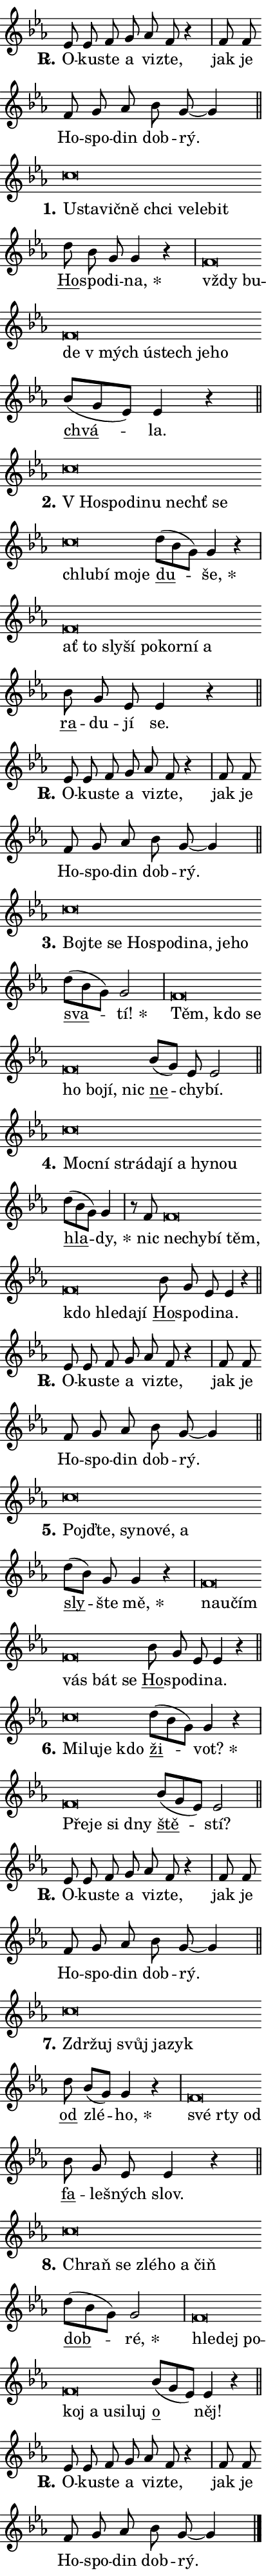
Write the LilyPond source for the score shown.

\version "2.24.0"
\header { tagline = "" }
\paper {
  indent = 0\cm
  top-margin = 0\cm
  right-margin = 0.13\cm % to fit lyric hyphens
  bottom-margin = 0\cm
  left-margin = 0\cm
  paper-width = 7\cm
  page-breaking = #ly:one-page-breaking
  system-system-spacing.basic-distance = #11
  score-system-spacing.basic-distance = #11
  ragged-last = ##f
}


%% Author: Thomas Morley
%% https://lists.gnu.org/archive/html/lilypond-user/2020-05/msg00002.html
#(define (line-position grob)
"Returns position of @var[grob} in current system:
   @code{'start}, if at first time-step
   @code{'end}, if at last time-step
   @code{'middle} otherwise
"
  (let* ((col (ly:item-get-column grob))
         (ln (ly:grob-object col 'left-neighbor))
         (rn (ly:grob-object col 'right-neighbor))
         (col-to-check-left (if (ly:grob? ln) ln col))
         (col-to-check-right (if (ly:grob? rn) rn col))
         (break-dir-left
           (and
             (ly:grob-property col-to-check-left 'non-musical #f)
             (ly:item-break-dir col-to-check-left)))
         (break-dir-right
           (and
             (ly:grob-property col-to-check-right 'non-musical #f)
             (ly:item-break-dir col-to-check-right))))
        (cond ((eqv? 1 break-dir-left) 'start)
              ((eqv? -1 break-dir-right) 'end)
              (else 'middle))))

#(define (tranparent-at-line-position vctor)
  (lambda (grob)
  "Relying on @code{line-position} select the relevant enry from @var{vctor}.
Used to determine transparency,"
    (case (line-position grob)
      ((end) (not (vector-ref vctor 0)))
      ((middle) (not (vector-ref vctor 1)))
      ((start) (not (vector-ref vctor 2))))))

noteHeadBreakVisibility =
#(define-music-function (break-visibility)(vector?)
"Makes @code{NoteHead}s transparent relying on @var{break-visibility}"
#{
  \override NoteHead.transparent =
    #(tranparent-at-line-position break-visibility)
#})

#(define delete-ledgers-for-transparent-note-heads
  (lambda (grob)
    "Reads whether a @code{NoteHead} is transparent.
If so this @code{NoteHead} is removed from @code{'note-heads} from
@var{grob}, which is supposed to be @code{LedgerLineSpanner}.
As a result ledgers are not printed for this @code{NoteHead}"
    (let* ((nhds-array (ly:grob-object grob 'note-heads))
           (nhds-list
             (if (ly:grob-array? nhds-array)
                 (ly:grob-array->list nhds-array)
                 '()))
           ;; Relies on the transparent-property being done before
           ;; Staff.LedgerLineSpanner.after-line-breaking is executed.
           ;; This is fragile ...
           (to-keep
             (remove
               (lambda (nhd)
                 (ly:grob-property nhd 'transparent #f))
               nhds-list)))
      ;; TODO find a better method to iterate over grob-arrays, similiar
      ;; to filter/remove etc for lists
      ;; For now rebuilt from scratch
      (set! (ly:grob-object grob 'note-heads)  '())
      (for-each
        (lambda (nhd)
          (ly:pointer-group-interface::add-grob grob 'note-heads nhd))
        to-keep))))

squashNotes = {
  \override NoteHead.X-extent = #'(-0.2 . 0.2)
  \override NoteHead.Y-extent = #'(-0.75 . 0)
  \override NoteHead.stencil =
    #(lambda (grob)
       (let ((pos (ly:grob-property grob 'staff-position)))
         (begin
           (if (< pos -7) (display "ERROR: Lower brevis then expected\n") (display "OK: Expected brevis position\n"))
           (if (<= pos -6) ly:text-interface::print ly:note-head::print))))
}
unSquashNotes = {
  \revert NoteHead.X-extent
  \revert NoteHead.Y-extent
  \revert NoteHead.stencil
}

hideNotes = \noteHeadBreakVisibility #begin-of-line-visible
unHideNotes = \noteHeadBreakVisibility #all-visible

% work-around for resetting accidentals
% https://lilypond.org/doc/v2.23/Documentation/notation/displaying-rhythms#unmetered-music
cadenzaMeasure = {
  \cadenzaOff
  \partial 1024 s1024
  \cadenzaOn
}

#(define-markup-command (accent layout props text) (markup?)
  "Underline accented syllable"
  (interpret-markup layout props
    #{\markup \override #'(offset . 4.3) \underline { #text }#}))

responsum = \markup \concat {
  "R" \hspace #-1.05 \path #0.1 #'((moveto 0 0.07) (lineto 0.9 0.8)) \hspace #0.05 "."
}

spaceSize = #0.6828661417322834 % exact space size for TeX Gyre Schola

\layout {
  \context {
    \Staff
    \remove "Time_signature_engraver"
    \override LedgerLineSpanner.after-line-breaking = #delete-ledgers-for-transparent-note-heads
  }
  \context {
    \Lyrics {
      \override LyricSpace.minimum-distance = \spaceSize
      \override LyricText.font-name = #"TeX Gyre Schola"
      \override LyricText.font-size = 1
      \override StanzaNumber.font-name = #"TeX Gyre Schola Bold"
      \override StanzaNumber.font-size = 1
    }
  }
  \context {
    \Score 
    \override NoteHead.text =
      #(lambda (grob) 
        (let ((pos (ly:grob-property grob 'staff-position)))
          #{\markup {
            \combine
              \halign #-0.55 \raise #(if (= pos -6) 0 0.5) \override #'(thickness . 2) \draw-line #'(3.2 . 0)
              \musicglyph "noteheads.sM1"
          }#}))
  }
}

% magnetic-lyrics.ily
%
%   written by
%     Jean Abou Samra <jean@abou-samra.fr>
%     Werner Lemberg <wl@gnu.org>
%
%   adapted by
%     Jiri Hon <jiri.hon@gmail.com>
%
% Version 2022-Apr-15

% https://www.mail-archive.com/lilypond-user@gnu.org/msg149350.html

#(define (Left_hyphen_pointer_engraver context)
   "Collect syllable-hyphen-syllable occurrences in lyrics and store
them in properties.  This engraver only looks to the left.  For
example, if the lyrics input is @code{foo -- bar}, it does the
following.

@itemize @bullet
@item
Set the @code{text} property of the @code{LyricHyphen} grob between
@q{foo} and @q{bar} to @code{foo}.

@item
Set the @code{left-hyphen} property of the @code{LyricText} grob with
text @q{foo} to the @code{LyricHyphen} grob between @q{foo} and
@q{bar}.
@end itemize

Use this auxiliary engraver in combination with the
@code{lyric-@/text::@/apply-@/magnetic-@/offset!} hook."
   (let ((hyphen #f)
         (text #f))
     (make-engraver
      (acknowledgers
       ((lyric-syllable-interface engraver grob source-engraver)
        (set! text grob)))
      (end-acknowledgers
       ((lyric-hyphen-interface engraver grob source-engraver)
        ;(when (not (grob::has-interface grob 'lyric-space-interface))
          (set! hyphen grob)));)
      ((stop-translation-timestep engraver)
       (when (and text hyphen)
         (ly:grob-set-object! text 'left-hyphen hyphen))
       (set! text #f)
       (set! hyphen #f)))))

#(define (lyric-text::apply-magnetic-offset! grob)
   "If the space between two syllables is less than the value in
property @code{LyricText@/.details@/.squash-threshold}, move the right
syllable to the left so that it gets concatenated with the left
syllable.

Use this function as a hook for
@code{LyricText@/.after-@/line-@/breaking} if the
@code{Left_@/hyphen_@/pointer_@/engraver} is active."
   (let ((hyphen (ly:grob-object grob 'left-hyphen #f)))
     (when hyphen
       (let ((left-text (ly:spanner-bound hyphen LEFT)))
         (when (grob::has-interface left-text 'lyric-syllable-interface)
           (let* ((common (ly:grob-common-refpoint grob left-text X))
                  (this-x-ext (ly:grob-extent grob common X))
                  (left-x-ext
                   (begin
                     ;; Trigger magnetism for left-text.
                     (ly:grob-property left-text 'after-line-breaking)
                     (ly:grob-extent left-text common X)))
                  ;; `delta` is the gap width between two syllables.
                  (delta (- (interval-start this-x-ext)
                            (interval-end left-x-ext)))
                  (details (ly:grob-property grob 'details))
                  (threshold (assoc-get 'squash-threshold details 0.2)))
             (when (< delta threshold)
               (let* (;; We have to manipulate the input text so that
                      ;; ligatures crossing syllable boundaries are not
                      ;; disabled.  For languages based on the Latin
                      ;; script this is essentially a beautification.
                      ;; However, for non-Western scripts it can be a
                      ;; necessity.
                      (lt (ly:grob-property left-text 'text))
                      (rt (ly:grob-property grob 'text))
                      (is-space (grob::has-interface hyphen 'lyric-space-interface))
                      (space (if is-space " " ""))
                      (extra-delta (if is-space spaceSize 0))
                      ;; Append new syllable.
                      (ltrt-space (if (and (string? lt) (string? rt))
                                (string-append lt space rt)
                                (make-concat-markup (list lt space rt))))
                      ;; Right-align `ltrt` to the right side.
                      (ltrt-space-markup (grob-interpret-markup
                               grob
                               (make-translate-markup
                                (cons (interval-length this-x-ext) 0)
                                (make-right-align-markup ltrt-space)))))
                 (begin
                   ;; Don't print `left-text`.
                   (ly:grob-set-property! left-text 'stencil #f)
                   ;; Set text and stencil (which holds all collected
                   ;; syllables so far) and shift it to the left.
                   (ly:grob-set-property! grob 'text ltrt-space)
                   (ly:grob-set-property! grob 'stencil ltrt-space-markup)
                   (ly:grob-translate-axis! grob (- (- delta extra-delta)) X))))))))))


#(define (lyric-hyphen::displace-bounds-first grob)
   ;; Make very sure this callback isn't triggered too early.
   (let ((left (ly:spanner-bound grob LEFT))
         (right (ly:spanner-bound grob RIGHT)))
     (ly:grob-property left 'after-line-breaking)
     (ly:grob-property right 'after-line-breaking)
     (ly:lyric-hyphen::print grob)))

squashThreshold = #0.4

\layout {
  \context {
    \Lyrics
    \consists #Left_hyphen_pointer_engraver
    \override LyricText.after-line-breaking =
      #lyric-text::apply-magnetic-offset!
    \override LyricHyphen.stencil = #lyric-hyphen::displace-bounds-first
    \override LyricText.details.squash-threshold = \squashThreshold
    \override LyricHyphen.minimum-distance = 0
    \override LyricHyphen.minimum-length = \squashThreshold
  }
}

squashText = \override LyricText.details.squash-threshold = 9999
unSquashText = \override LyricText.details.squash-threshold = \squashThreshold

leftText = \override LyricText.self-alignment-X = #LEFT
unLeftText = \revert LyricText.self-alignment-X

starOffset = #(lambda (grob) 
                (let ((x_offset (ly:self-alignment-interface::aligned-on-x-parent grob)))
                  (if (= x_offset 0) 0 (+ x_offset 1.2))))

star = #(define-music-function (syllable)(string?)
"Append star separator at the end of a syllable"
#{
  \once \override LyricText.X-offset = #starOffset
  \lyricmode { \markup {
    #syllable
    \override #'((font-name . "TeX Gyre Schola Bold")) \hspace #0.2 \lower #0.65 \larger "*"
  } }
#})

starAccent = #(define-music-function (syllable)(string?)
"Append star separator at the end of a syllable and make accent"
#{
  \once \override LyricText.X-offset = #starOffset
  \lyricmode { \markup {
    \accent #syllable
    \override #'((font-name . "TeX Gyre Schola Bold")) \hspace #0.2 \lower #0.65 \larger "*"
  } }
#})

breath = #(define-music-function (syllable)(string?)
"Append breathing indicator at the end of a syllable"
#{
  \lyricmode { \markup { #syllable "+" } }
#})

optionalBreath = #(define-music-function (syllable)(string?)
"Append optional breathing indicator at the end of a syllable"
#{
  \lyricmode { \markup { #syllable "(+)" } }
#})


\score {
    <<
        \new Voice = "melody" { \cadenzaOn \key es \major \relative { es'8 es f g as f r4 \cadenzaMeasure \bar "|" f8 f \bar "" f g as \bar "" bes g~ g4 \cadenzaMeasure \bar "||" \break } }
        \new Lyrics \lyricsto "melody" { \lyricmode { \set stanza = \responsum
O -- ku -- ste a vi -- zte, jak je Ho -- spo -- din dob -- rý. } }
    >>
    \layout {}
}

\score {
    <<
        \new Voice = "melody" { \cadenzaOn \key es \major \relative { \squashNotes c''\breve*1/16 \hideNotes \breve*1/16 \bar "" \breve*1/16 \bar "" \breve*1/16 \bar "" \breve*1/16 \bar "" \breve*1/16 \bar "" \breve*1/16 \breve*1/16 \bar "" \unHideNotes \unSquashNotes \bar "" d8 bes g g4 r \cadenzaMeasure \bar "|" \squashNotes f\breve*1/16 \hideNotes \breve*1/16 \bar "" \breve*1/16 \bar "" \breve*1/16 \bar "" \breve*1/16 \bar "" \breve*1/16 \bar "" \breve*1/16 \breve*1/16 \bar "" \unHideNotes \unSquashNotes \bar "" bes8[( g es)] es4 r \cadenzaMeasure \bar "||" \break } }
        \new Lyrics \lyricsto "melody" { \lyricmode { \set stanza = "1."
\leftText U -- \squashText sta -- vič -- ně chci ve -- le -- bit \unLeftText \unSquashText \markup \accent Ho -- spo -- di -- \star na, \leftText vždy \squashText bu -- de "v mých" ú -- stech je -- ho \unLeftText \unSquashText \markup \accent chvá -- la. } }
    >>
    \layout {}
}

\score {
    <<
        \new Voice = "melody" { \cadenzaOn \key es \major \relative { \squashNotes c''\breve*1/16 \hideNotes \breve*1/16 \bar "" \breve*1/16 \bar "" \breve*1/16 \bar "" \breve*1/16 \bar "" \breve*1/16 \bar "" \breve*1/16 \bar "" \breve*1/16 \bar "" \breve*1/16 \breve*1/16 \bar "" \unHideNotes \unSquashNotes \bar "" d8[( bes g)] g4 r \cadenzaMeasure \bar "|" \squashNotes f\breve*1/16 \hideNotes \breve*1/16 \bar "" \breve*1/16 \bar "" \breve*1/16 \bar "" \breve*1/16 \bar "" \breve*1/16 \bar "" \breve*1/16 \breve*1/16 \bar "" \unHideNotes \unSquashNotes \bar "" bes8 g es es4 r \cadenzaMeasure \bar "||" \break } }
        \new Lyrics \lyricsto "melody" { \lyricmode { \set stanza = "2."
\leftText "V Ho" -- \squashText spo -- di -- nu nechť se chlu -- bí mo -- je \unLeftText \unSquashText \markup \accent du -- \star še, \leftText ať \squashText to sly -- ší po -- kor -- ní a \unLeftText \unSquashText \markup \accent ra -- du -- jí se. } }
    >>
    \layout {}
}

\score {
    <<
        \new Voice = "melody" { \cadenzaOn \key es \major \relative { es'8 es f g as f r4 \cadenzaMeasure \bar "|" f8 f \bar "" f g as \bar "" bes g~ g4 \cadenzaMeasure \bar "||" \break } }
        \new Lyrics \lyricsto "melody" { \lyricmode { \set stanza = \responsum
O -- ku -- ste a vi -- zte, jak je Ho -- spo -- din dob -- rý. } }
    >>
    \layout {}
}

\score {
    <<
        \new Voice = "melody" { \cadenzaOn \key es \major \relative { \squashNotes c''\breve*1/16 \hideNotes \breve*1/16 \bar "" \breve*1/16 \bar "" \breve*1/16 \bar "" \breve*1/16 \bar "" \breve*1/16 \bar "" \breve*1/16 \bar "" \breve*1/16 \breve*1/16 \bar "" \unHideNotes \unSquashNotes \bar "" d8[( bes g)] g2 \cadenzaMeasure \bar "|" \squashNotes f\breve*1/16 \hideNotes \breve*1/16 \bar "" \breve*1/16 \bar "" \breve*1/16 \bar "" \breve*1/16 \bar "" \breve*1/16 \breve*1/16 \bar "" \unHideNotes \unSquashNotes \bar "" bes8[( g)] es es2 \cadenzaMeasure \bar "||" \break } }
        \new Lyrics \lyricsto "melody" { \lyricmode { \set stanza = "3."
\leftText Boj -- \squashText te se Ho -- spo -- di -- na, je -- ho \unLeftText \unSquashText \markup \accent sva -- \star tí! \leftText Těm, \squashText kdo se ho bo -- jí, nic \unLeftText \unSquashText \markup \accent ne -- chy -- bí. } }
    >>
    \layout {}
}

\score {
    <<
        \new Voice = "melody" { \cadenzaOn \key es \major \relative { \squashNotes c''\breve*1/16 \hideNotes \breve*1/16 \bar "" \breve*1/16 \bar "" \breve*1/16 \bar "" \breve*1/16 \bar "" \breve*1/16 \bar "" \breve*1/16 \breve*1/16 \bar "" \unHideNotes \unSquashNotes \bar "" d8[( bes g)] g4 \cadenzaMeasure \bar "|" r8 f8 \squashNotes f\breve*1/16 \hideNotes \breve*1/16 \bar "" \breve*1/16 \bar "" \breve*1/16 \bar "" \breve*1/16 \bar "" \breve*1/16 \bar "" \breve*1/16 \breve*1/16 \bar "" \unHideNotes \unSquashNotes \bar "" bes8 g es es4 r \cadenzaMeasure \bar "||" \break } }
        \new Lyrics \lyricsto "melody" { \lyricmode { \set stanza = "4."
\leftText Moc -- \squashText ní strá -- da -- jí a hy -- nou \unLeftText \unSquashText \markup \accent hla -- \star dy, nic \leftText ne -- \squashText chy -- bí těm, kdo hle -- da -- jí \unLeftText \unSquashText \markup \accent Ho -- spo -- di -- na. } }
    >>
    \layout {}
}

\score {
    <<
        \new Voice = "melody" { \cadenzaOn \key es \major \relative { es'8 es f g as f r4 \cadenzaMeasure \bar "|" f8 f \bar "" f g as \bar "" bes g~ g4 \cadenzaMeasure \bar "||" \break } }
        \new Lyrics \lyricsto "melody" { \lyricmode { \set stanza = \responsum
O -- ku -- ste a vi -- zte, jak je Ho -- spo -- din dob -- rý. } }
    >>
    \layout {}
}

\score {
    <<
        \new Voice = "melody" { \cadenzaOn \key es \major \relative { \squashNotes c''\breve*1/16 \hideNotes \breve*1/16 \bar "" \breve*1/16 \bar "" \breve*1/16 \bar "" \breve*1/16 \breve*1/16 \bar "" \unHideNotes \unSquashNotes \bar "" d8[( bes)] g g4 r \cadenzaMeasure \bar "|" \squashNotes f\breve*1/16 \hideNotes \breve*1/16 \bar "" \breve*1/16 \bar "" \breve*1/16 \bar "" \breve*1/16 \breve*1/16 \bar "" \unHideNotes \unSquashNotes \bar "" bes8 g es es4 r \cadenzaMeasure \bar "||" \break } }
        \new Lyrics \lyricsto "melody" { \lyricmode { \set stanza = "5."
\leftText Pojď -- \squashText te, sy -- no -- vé, a \unLeftText \unSquashText \markup \accent sly -- šte \star mě, \leftText na -- \squashText u -- čím vás bát se \unLeftText \unSquashText \markup \accent Ho -- spo -- di -- na. } }
    >>
    \layout {}
}

\score {
    <<
        \new Voice = "melody" { \cadenzaOn \key es \major \relative { \squashNotes c''\breve*1/16 \hideNotes \breve*1/16 \bar "" \breve*1/16 \breve*1/16 \bar "" \unHideNotes \unSquashNotes \bar "" d8[( bes g)] g4 r \cadenzaMeasure \bar "|" \squashNotes f\breve*1/16 \hideNotes \breve*1/16 \bar "" \breve*1/16 \breve*1/16 \bar "" \unHideNotes \unSquashNotes \bar "" bes8[( g es)] es2 \cadenzaMeasure \bar "||" \break } }
        \new Lyrics \lyricsto "melody" { \lyricmode { \set stanza = "6."
\leftText Mi -- \squashText lu -- je kdo \unLeftText \unSquashText \markup \accent ži -- \star vot? \leftText Pře -- \squashText je si dny \unLeftText \unSquashText \markup \accent ště -- stí? } }
    >>
    \layout {}
}

\score {
    <<
        \new Voice = "melody" { \cadenzaOn \key es \major \relative { es'8 es f g as f r4 \cadenzaMeasure \bar "|" f8 f \bar "" f g as \bar "" bes g~ g4 \cadenzaMeasure \bar "||" \break } }
        \new Lyrics \lyricsto "melody" { \lyricmode { \set stanza = \responsum
O -- ku -- ste a vi -- zte, jak je Ho -- spo -- din dob -- rý. } }
    >>
    \layout {}
}

\score {
    <<
        \new Voice = "melody" { \cadenzaOn \key es \major \relative { \squashNotes c''\breve*1/16 \hideNotes \breve*1/16 \bar "" \breve*1/16 \bar "" \breve*1/16 \breve*1/16 \bar "" \unHideNotes \unSquashNotes \bar "" d8 bes[( g)] g4 r \cadenzaMeasure \bar "|" \squashNotes f\breve*1/16 \hideNotes \breve*1/16 \breve*1/16 \bar "" \unHideNotes \unSquashNotes \bar "" bes8 g es es4 r \cadenzaMeasure \bar "||" \break } }
        \new Lyrics \lyricsto "melody" { \lyricmode { \set stanza = "7."
\leftText Zdr -- \squashText žuj svůj ja -- zyk \unLeftText \unSquashText \markup \accent od zlé -- \star ho, \leftText své \squashText rty od \unLeftText \unSquashText \markup \accent fa -- le -- šných slov. } }
    >>
    \layout {}
}

\score {
    <<
        \new Voice = "melody" { \cadenzaOn \key es \major \relative { \squashNotes c''\breve*1/16 \hideNotes \breve*1/16 \bar "" \breve*1/16 \bar "" \breve*1/16 \bar "" \breve*1/16 \breve*1/16 \bar "" \unHideNotes \unSquashNotes \bar "" d8[( bes g)] g2 \cadenzaMeasure \bar "|" \squashNotes f\breve*1/16 \hideNotes \breve*1/16 \bar "" \breve*1/16 \bar "" \breve*1/16 \bar "" \breve*1/16 \bar "" \breve*1/16 \bar "" \breve*1/16 \breve*1/16 \bar "" \unHideNotes \unSquashNotes \bar "" bes8[( g es)] es4 r \cadenzaMeasure \bar "||" \break } }
        \new Lyrics \lyricsto "melody" { \lyricmode { \set stanza = "8."
\leftText Chraň \squashText se zlé -- ho a čiň \unLeftText \unSquashText \markup \accent dob -- \star ré, \leftText hle -- \squashText dej po -- koj a u -- si -- luj \unLeftText \unSquashText \markup \accent o něj! } }
    >>
    \layout {}
}

\score {
    <<
        \new Voice = "melody" { \cadenzaOn \key es \major \relative { es'8 es f g as f r4 \cadenzaMeasure \bar "|" f8 f \bar "" f g as \bar "" bes g~ g4 \cadenzaMeasure \bar "||" \break } \bar "|." }
        \new Lyrics \lyricsto "melody" { \lyricmode { \set stanza = \responsum
O -- ku -- ste a vi -- zte, jak je Ho -- spo -- din dob -- rý. } }
    >>
    \layout {}
}
